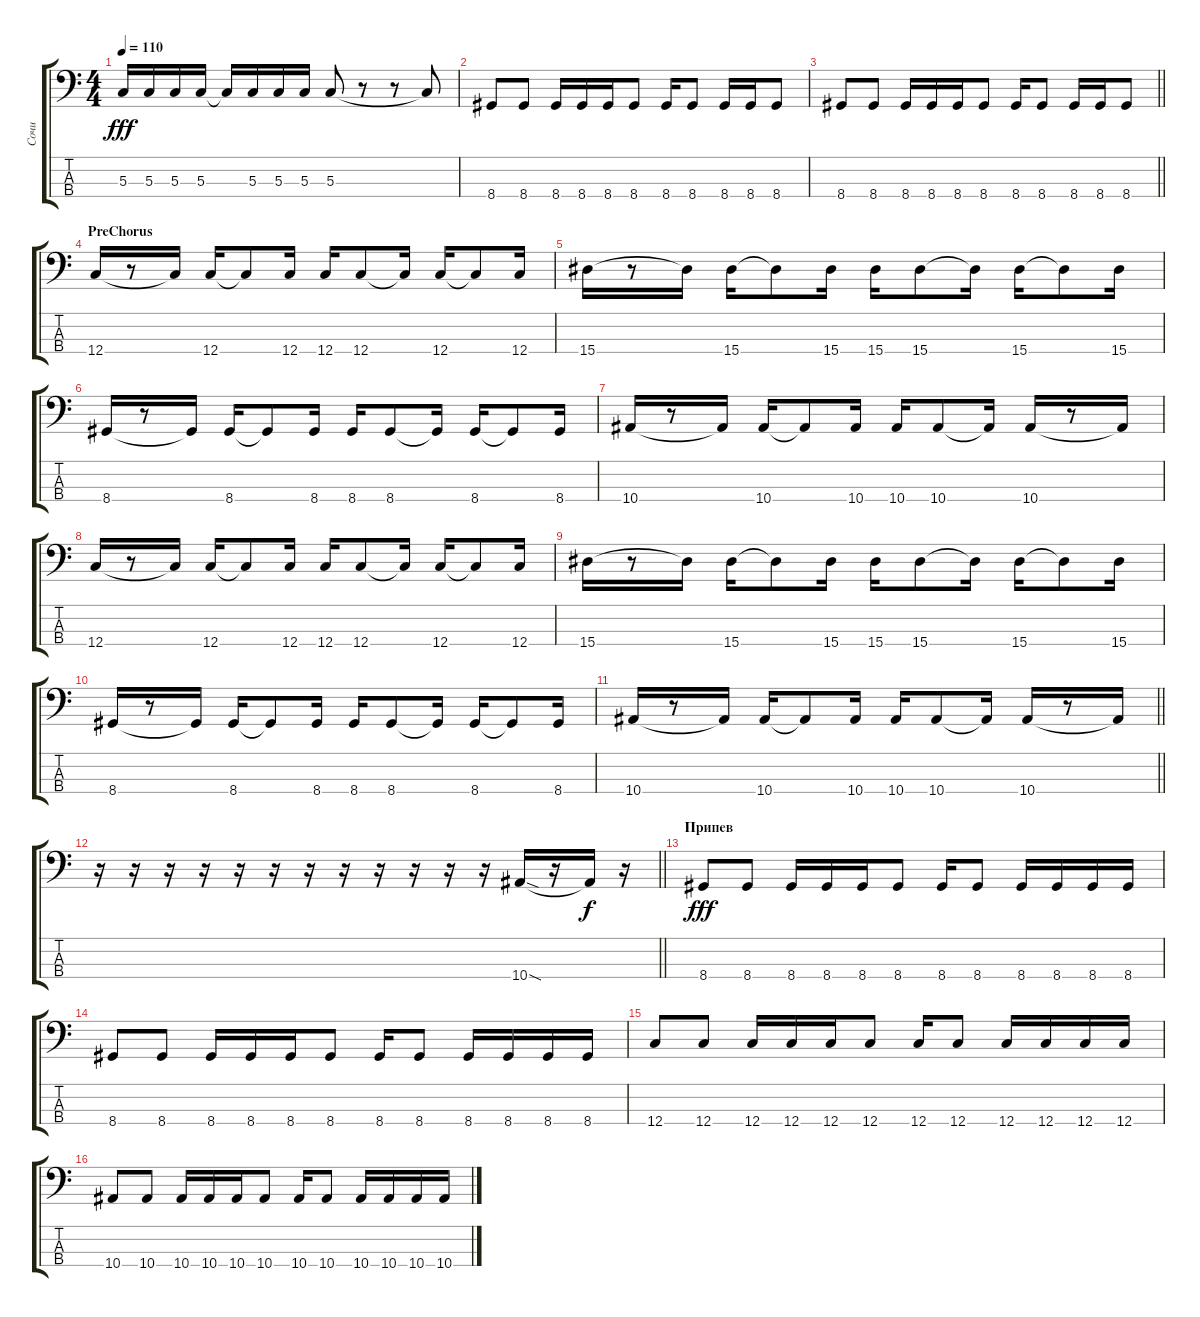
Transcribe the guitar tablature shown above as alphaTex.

\track ("Сочи" "Сочи") {instrument electricbasspick}
\staff {score tabs}
\tuning (F2 C2 G1 C1) {hide}
\ts (4 4)
\tempo 110
\clef f4
\ks c
5.3.16{dy fff} 5.3.16 5.3.16 5.3.16 5.3{t}.16 5.3.16 5.3.16 5.3.16 5.3.8 r.8 r.8 5.3{t}.8 |
8.4.8 8.4.8 8.4.16 8.4.16 8.4.16 8.4.8 8.4.16 8.4.8 8.4.16 8.4.16 8.4.8 |
\barLineRight lightlight
8.4.8 8.4.8 8.4.16 8.4.16 8.4.16 8.4.8 8.4.16 8.4.8 8.4.16 8.4.16 8.4.8 |
\section ("" "PreChorus")
12.4.16 r.8 12.4{t}.16 12.4.16 12.4{t}.8 12.4.16 12.4.16 12.4.8 12.4{t}.16 12.4.16 12.4{t}.8 12.4.16 |
15.4.16 r.8 15.4{t}.16 15.4.16 15.4{t}.8 15.4.16 15.4.16 15.4.8 15.4{t}.16 15.4.16 15.4{t}.8 15.4.16 |
8.4.16 r.8 8.4{t}.16 8.4.16 8.4{t}.8 8.4.16 8.4.16 8.4.8 8.4{t}.16 8.4.16 8.4{t}.8 8.4.16 |
10.4.16 r.8 10.4{t}.16 10.4.16 10.4{t}.8 10.4.16 10.4.16 10.4.8 10.4{t}.16 10.4.16 r.8 10.4{t}.16 |
12.4.16 r.8 12.4{t}.16 12.4.16 12.4{t}.8 12.4.16 12.4.16 12.4.8 12.4{t}.16 12.4.16 12.4{t}.8 12.4.16 |
15.4.16 r.8 15.4{t}.16 15.4.16 15.4{t}.8 15.4.16 15.4.16 15.4.8 15.4{t}.16 15.4.16 15.4{t}.8 15.4.16 |
8.4.16 r.8 8.4{t}.16 8.4.16 8.4{t}.8 8.4.16 8.4.16 8.4.8 8.4{t}.16 8.4.16 8.4{t}.8 8.4.16 |
\barLineRight lightlight
10.4.16 r.8 10.4{t}.16 10.4.16 10.4{t}.8 10.4.16 10.4.16 10.4.8 10.4{t}.16 10.4.16 r.8 10.4{t}.16 |
\section ("" "")
\barLineRight lightlight
r.16 r.16 r.16 r.16 r.16 r.16 r.16 r.16 r.16 r.16 r.16 r.16 10.4{sod}.16 r.16 10.4{t}.16{dy f} r.16 |
\section ("" "Припев")
8.4.8{dy fff} 8.4.8 8.4.16 8.4.16 8.4.16 8.4.8 8.4.16 8.4.8 8.4.16 8.4.16 8.4.16 8.4.16 |
8.4.8 8.4.8 8.4.16 8.4.16 8.4.16 8.4.8 8.4.16 8.4.8 8.4.16 8.4.16 8.4.16 8.4.16 |
12.4.8 12.4.8 12.4.16 12.4.16 12.4.16 12.4.8 12.4.16 12.4.8 12.4.16 12.4.16 12.4.16 12.4.16 |
10.4.8 10.4.8 10.4.16 10.4.16 10.4.16 10.4.8 10.4.16 10.4.8 10.4.16 10.4.16 10.4.16 10.4.16
